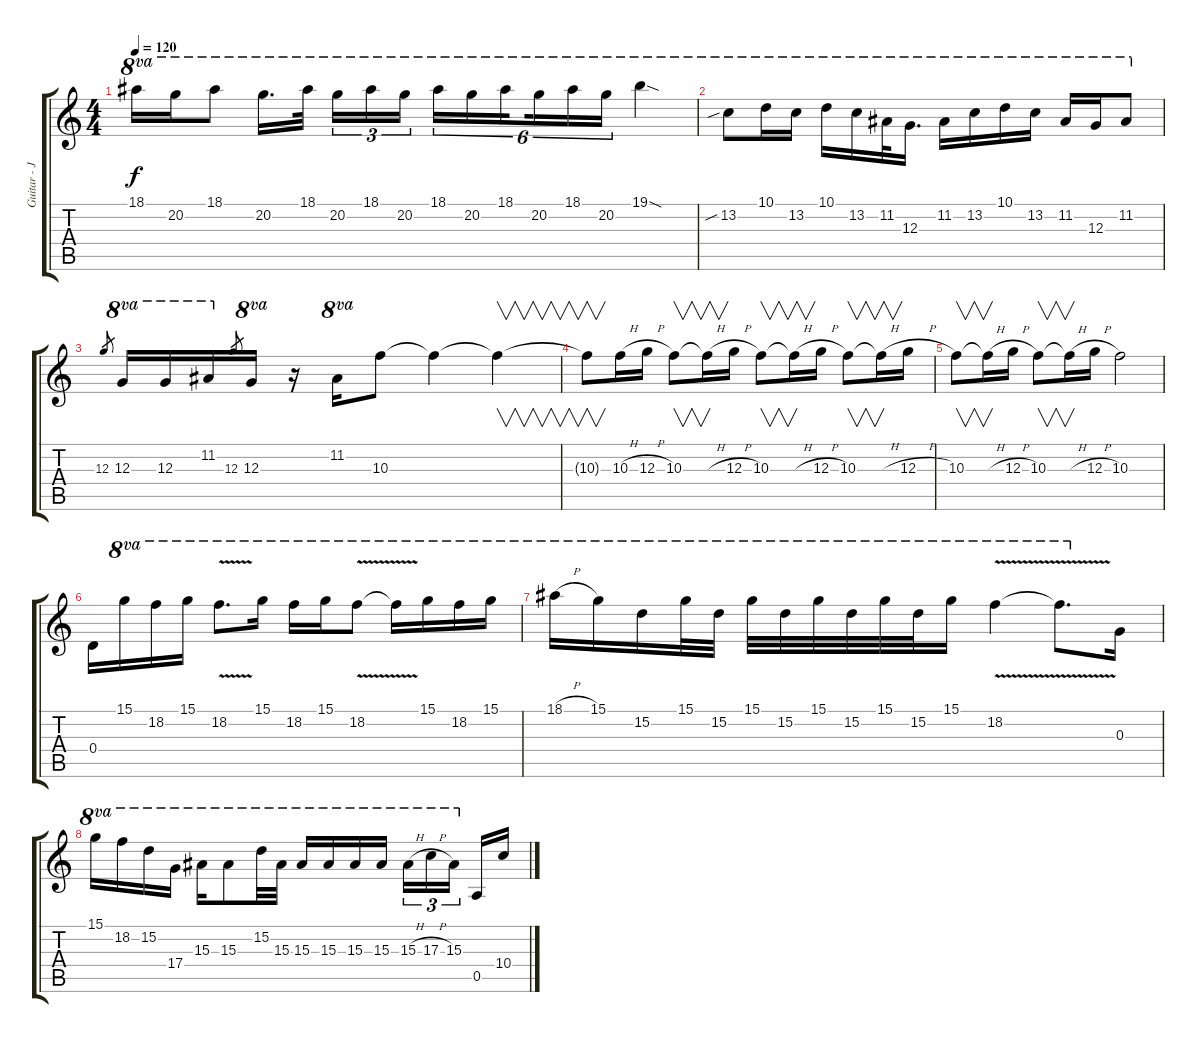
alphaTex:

\track ("Guitar - Jeff Beck" "Guitar - J") {instrument overdrivenguitar}
\staff {score tabs}
\tuning (E4 B3 G3 D3 A2 E2) {hide}
\ts (4 4)
\tempo 120
\clef g2
\ks c
18.1.16{ot 8va dy f} 20.2.16{ot 8va} 18.1.8{ot 8va} 20.2.16{d ot 8va} 18.1.32{ot 8va beam splitsecondary} 20.2.16{tu (3 2) ot 8va} 18.1.16{tu (3 2) ot 8va} 20.2.16{tu (3 2) ot 8va} 18.1.16{tu (6 4) ot 8va} 20.2.16{tu (6 4) ot 8va} 18.1.16{tu (6 4) ot 8va beam splitsecondary} 20.2.16{tu (6 4) ot 8va} 18.1.16{tu (6 4) ot 8va} 20.2.16{tu (6 4) ot 8va} 19.1{sod}.4{ot 8va} |
13.2{sib}.8{ot 8va} 10.1.16{ot 8va} 13.2.16{ot 8va} 10.1.16{ot 8va} 13.2.16{ot 8va} 11.2.32{ot 8va} 12.3.16{d ot 8va} 11.2.16{ot 8va} 13.2.16{ot 8va} 10.1.16{ot 8va} 13.2.16{ot 8va} 11.2.16{ot 8va} 12.3.16{ot 8va} 11.2.8{ot 8va} |
12.3.8{gr} 12.3.16{ot 8va} 12.3.16{ot 8va} 11.2.16{ot 8va} 12.3.8{gr} 12.3.16{ot 8va} r.16 11.2.16{ot 8va} 10.3.8 10.3{t}.4 10.3{t}.4{v} |
10.3{t}.8{v} 10.3{h}.16 12.3{h}.16 10.3.8{v} 10.3{h t}.16{v} 12.3{h}.16 10.3.8{v} 10.3{h t}.16{v} 12.3{h}.16 10.3.8{v} 10.3{h t}.16{v} 12.3{h}.16 |
10.3.8{v} 10.3{h t}.16{v} 12.3{h}.16 10.3.8{v} 10.3{h t}.16{v} 12.3{h}.16 10.3.2 |
0.4.16 15.1.16{ot 8va} 18.2.16{ot 8va} 15.1.16{ot 8va} 18.2{v}.8{d ot 8va} 15.1.16{ot 8va} 18.2.16{ot 8va} 15.1.16{ot 8va} 18.2{v}.8{ot 8va} 18.2{v t}.16{ot 8va} 15.1.16{ot 8va} 18.2.16{ot 8va} 15.1.16{ot 8va} |
18.1{h}.16{ot 8va} 15.1.16{ot 8va} 15.2.16{ot 8va} 15.1.32{ot 8va} 15.2.32{ot 8va} 15.1.32{ot 8va} 15.2.32{ot 8va} 15.1.32{ot 8va} 15.2.32{ot 8va} 15.1.32{ot 8va} 15.2.32{ot 8va} 15.1.16{ot 8va} 18.2{v}.4{ot 8va} 18.2{t}.8{d ot 8va} 0.3.16 |
15.1.16{ot 8va} 18.2.16{ot 8va} 15.2.16{ot 8va} 17.4.16{ot 8va} 15.3.16{ot 8va} 15.3.8{ot 8va} 15.2.32{ot 8va} 15.3.32{ot 8va} 15.3.16{ot 8va} 15.3.16{ot 8va} 15.3.16{ot 8va} 15.3.16{ot 8va} 15.3{h}.16{tu (3 2) ot 8va} 17.3{h}.16{tu (3 2) ot 8va} 15.3.16{tu (3 2) ot 8va beam splitsecondary} 0.5.16 10.4{sl}.16
